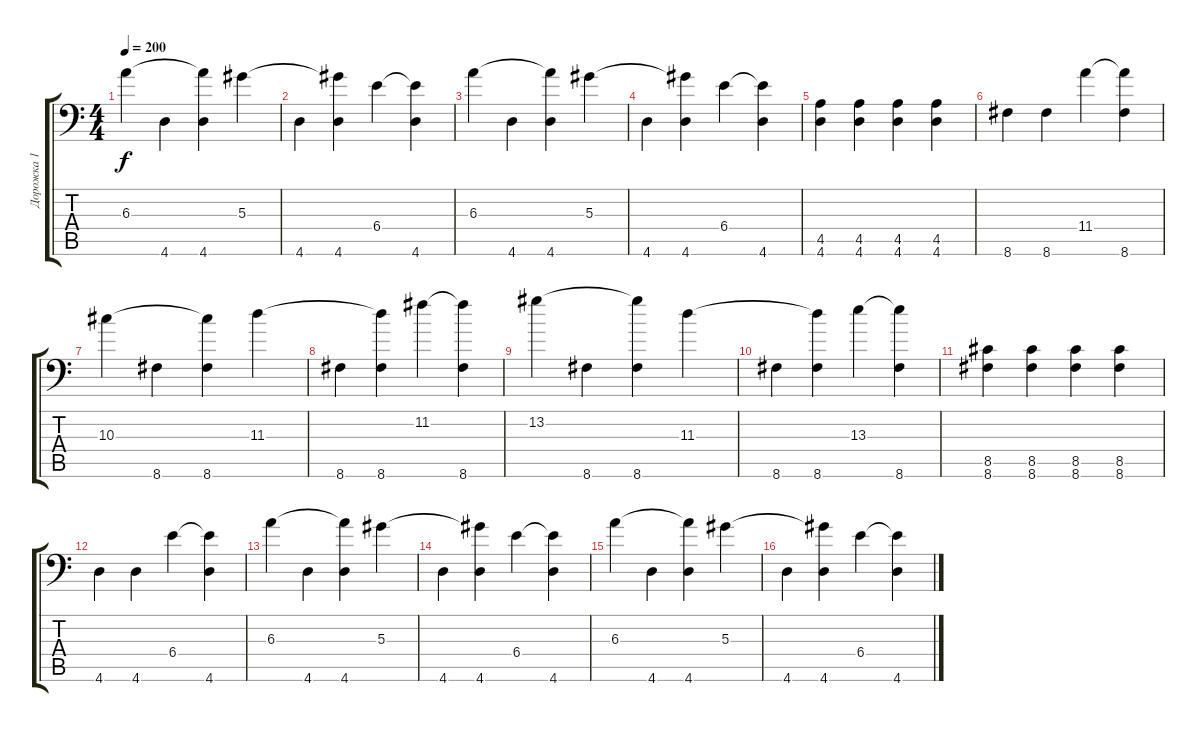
\track ("Дорожка 1" "Дорожка 1") {instrument distortionguitar}
\staff {score tabs}
\tuning (C4 G3 Eb3 Bb2 F2 Bb1) {hide}
\ts (4 4)
\tempo 200
\clef f4
\ks c
6.3.4{dy f} 4.6.4 (6.3{t} 4.6).4 5.3.4 |
4.6.4 (5.3{t} 4.6).4 6.4.4 (6.4{t} 4.6).4 |
6.3.4 4.6.4 (6.3{t} 4.6).4 5.3.4 |
4.6.4 (5.3{t} 4.6).4 6.4.4 (6.4{t} 4.6).4 |
(4.5 4.6).4 (4.5 4.6).4 (4.5 4.6).4 (4.5 4.6).4 |
8.6.4{instrument overdrivenguitar} 8.6.4 11.4.4 (11.4{t} 8.6).4 |
10.3.4 8.6.4 (10.3{t} 8.6).4 11.3.4 |
8.6.4 (11.3{t} 8.6).4 11.2.4 (11.2{t} 8.6).4 |
13.2.4 8.6.4 (13.2{t} 8.6).4 11.3.4 |
8.6.4 (11.3{t} 8.6).4 13.3.4 (13.3{t} 8.6).4 |
(8.5 8.6).4 (8.5 8.6).4 (8.5 8.6).4 (8.5 8.6).4 |
4.6.4 4.6.4 6.4.4 (6.4{t} 4.6).4 |
6.3.4 4.6.4 (6.3{t} 4.6).4 5.3.4 |
4.6.4 (5.3{t} 4.6).4 6.4.4 (6.4{t} 4.6).4 |
6.3.4 4.6.4 (6.3{t} 4.6).4 5.3.4 |
4.6.4 (5.3{t} 4.6).4 6.4.4 (6.4{t} 4.6).4
